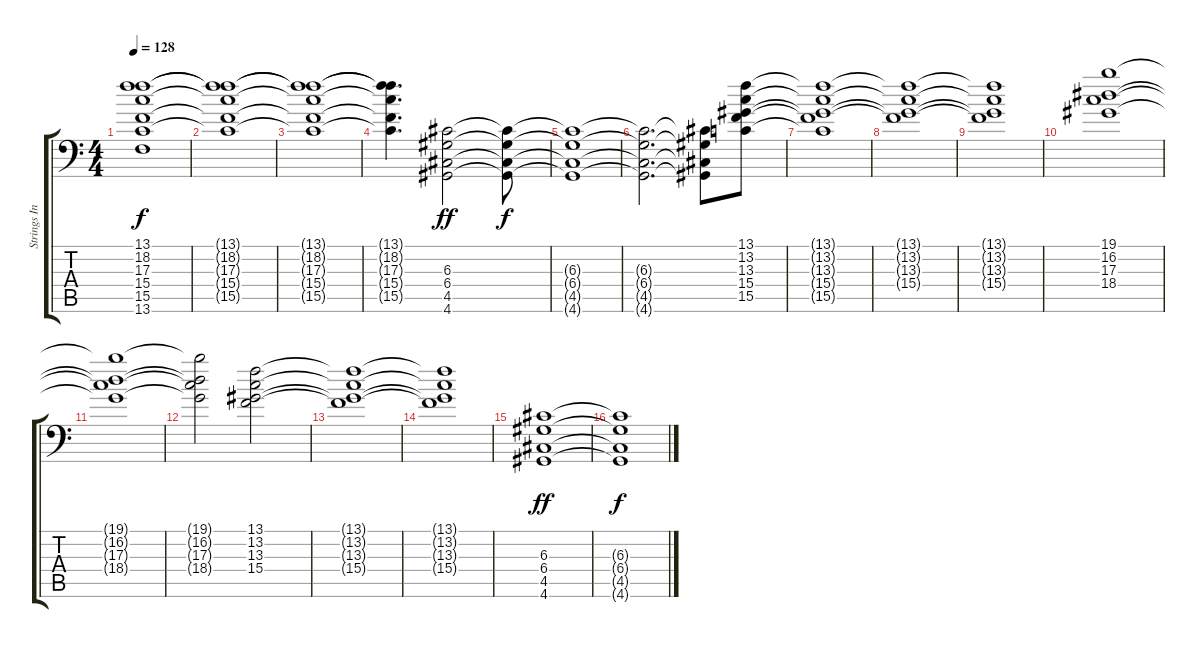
\track ("Strings Intro" "Strings In") {instrument acousticguitarnylon}
\staff {score tabs}
\tuning (E3 B2 G2 D2 A1 E1) {hide}
\ts (4 4)
\tempo 128
\clef f4
\ks c
(13.1 18.2{t} 17.3{t} 15.4 15.5 13.6).1{dy f} |
(13.1{t} 18.2{t} 17.3{t} 15.4{t} 15.5{t}).1 |
(13.1{t} 18.2{t} 17.3{t} 15.4{t} 15.5{t}).1 |
(13.1{t} 18.2{t} 17.3{t} 15.4{t} 15.5{t}).4{d} (6.3 6.4 4.5 4.6).2{dy ff} (6.3{t} 6.4{t} 4.5{t} 4.6{t}).8{dy f} |
(6.3{t} 6.4{t} 4.5{t} 4.6{t}).1 |
(6.3{t} 6.4{t} 4.5{t} 4.6{t}).2{d} (6.3{t} 6.4{t} 4.5{t} 4.6{t}).8 (13.1 13.2 13.3 15.4 15.5).8 |
(13.1{t} 13.2{t} 13.3{t} 15.4{t} 15.5{t}).1 |
(13.1{t} 13.2{t} 13.3{t} 15.4{t}).1 |
(13.1{t} 13.2{t} 13.3{t} 15.4{t}).1 |
(19.1 16.2 17.3 18.4).1 |
(19.1{t} 16.2{t} 17.3{t} 18.4{t}).1 |
(19.1{t} 16.2{t} 17.3{t} 18.4{t}).2 (13.1 13.2 13.3 15.4).2 |
(13.1{t} 13.2{t} 13.3{t} 15.4{t}).1 |
(13.1{t} 13.2{t} 13.3{t} 15.4{t}).1 |
(6.3 6.4 4.5 4.6).1{dy ff} |
(6.3{t} 6.4{t} 4.5{t} 4.6{t}).1{dy f}
